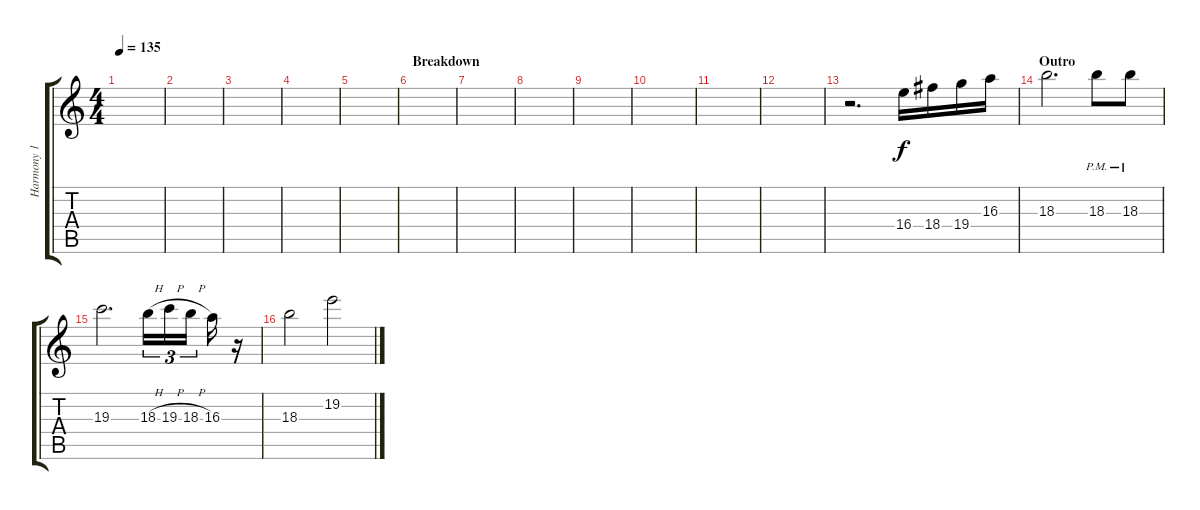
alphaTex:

\track ("Harmony 1" "Harmony 1") {instrument distortionguitar}
\staff {score tabs}
\tuning (D4 A3 F3 C3 G2 C2) {hide}
\ts (4 4)
\tempo 135
\clef g2
\ks c
|
|
|
|
|
\section ("" "Breakdown")
|
|
|
|
|
|
|
r.2{d} 16.4.16 18.4.16 19.4.16 16.3.16 |
\section ("" "Outro")
18.3.2{d} 18.3{pm}.8 18.3{pm}.8 |
19.3.2{d} 18.3{h}.16{tu (3 2)} 19.3{h}.16{tu (3 2)} 18.3{h}.16{tu (3 2)} 16.3.16 r.16 |
18.3.2 19.2.2
